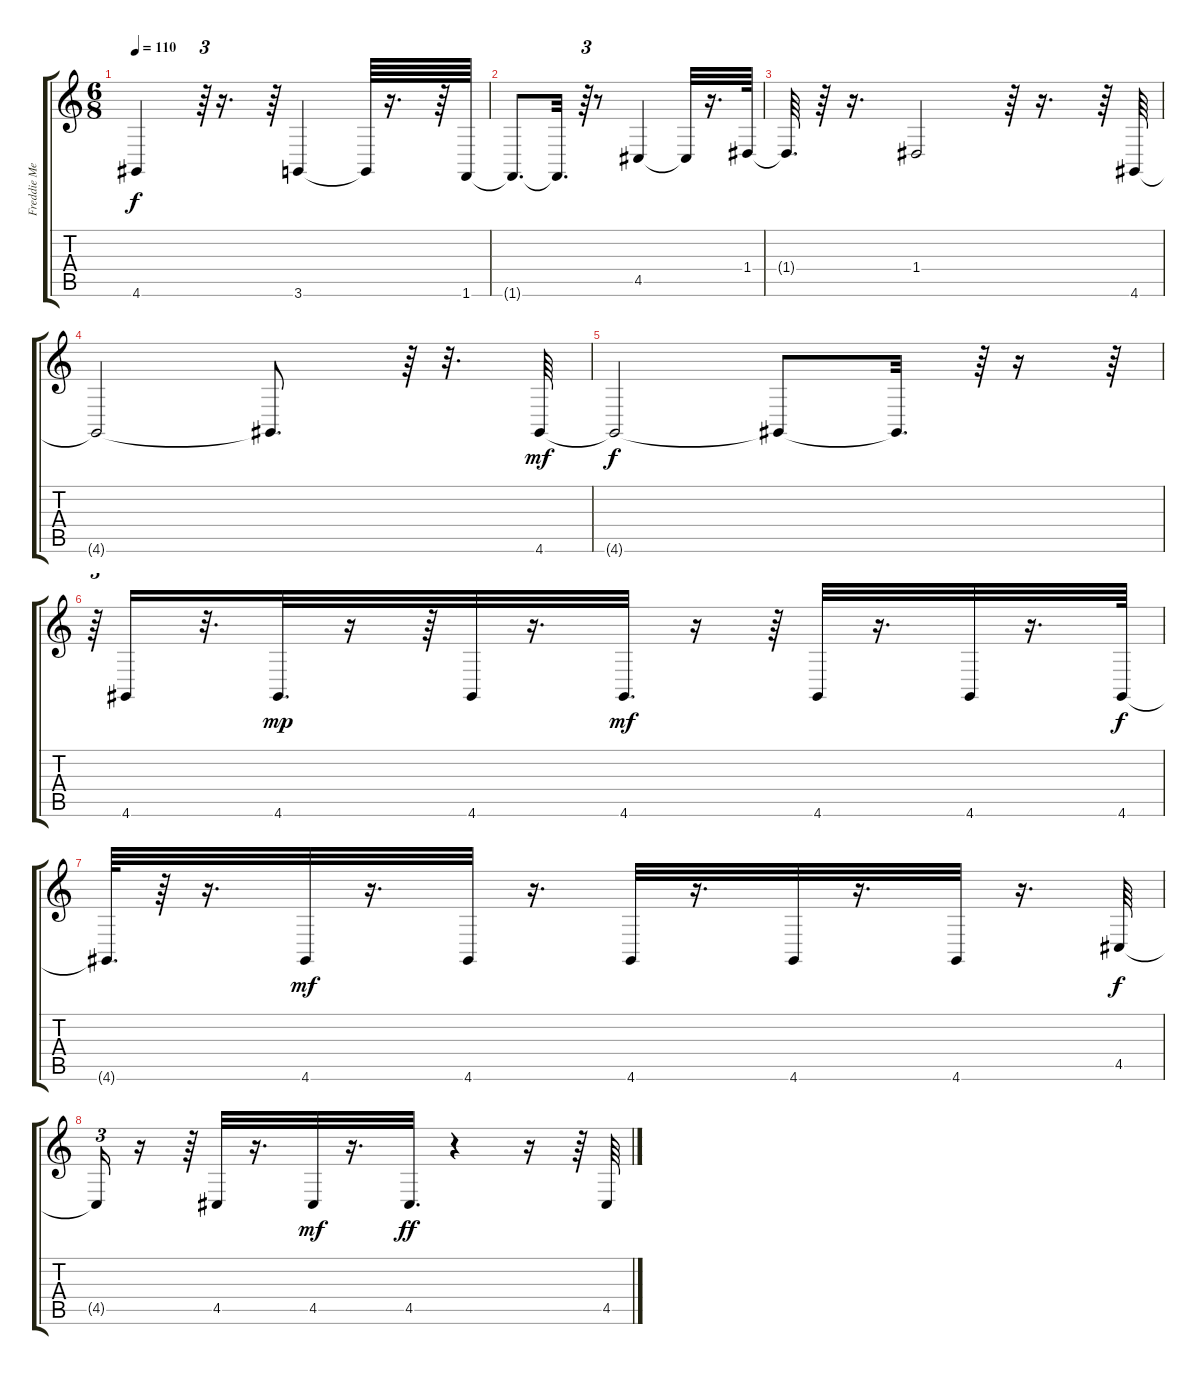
\track ("Freddie Mercury Piano Bass" "Freddie Me") {instrument acousticgrandpiano}
\staff {score tabs}
\tuning (E4 B3 G3 D3 A2 E2) {hide}
\ts (6 8)
\tempo 110
\clef g2
\ks c
4.6{t}.4{dy f} r.64{tu (3 2)} r.16{d} r.64 3.6.4 3.6{t}.64 r.16{d} r.64 1.6.64 |
1.6{t}.8{d} 1.6{t}.32{d} r.64{tu (3 2)} r.8 4.5.4 4.5{t}.32 r.16{d} 1.4.64 |
1.4{t}.64{d} r.64 r.16{d} 1.4.2 r.64 r.16{d} r.64 4.6.64 |
4.6{t}.2 4.6{t}.8{d} r.64{tu (3 2)} r.32{d} 4.6.64{dy mf} |
4.6{t}.2{dy f} 4.6{t}.8 4.6{t}.32{d} r.64{tu (3 2)} r.16 r.64 |
r.64{tu (3 2)} 4.6.16 r.32{d} 4.6.32{d dy mp} r.16 r.64 4.6.32 r.16{d} 4.6.32{d dy mf} r.16 r.64 4.6.32 r.16{d} 4.6.32 r.16{d} 4.6.64{dy f} |
4.6{t}.64{d} r.64 r.16{d} 4.6.32{dy mf} r.16{d} 4.6.32 r.16{d} 4.6.32 r.16{d} 4.6.32 r.16{d} 4.6.32 r.16{d} 4.5.64{dy f} |
4.5{t}.16{tu (3 2)} r.16 r.64 4.5.32 r.16{d} 4.5.32{dy mf} r.16{d} 4.5.32{d dy ff} r.4 r.16 r.64 4.5.64
